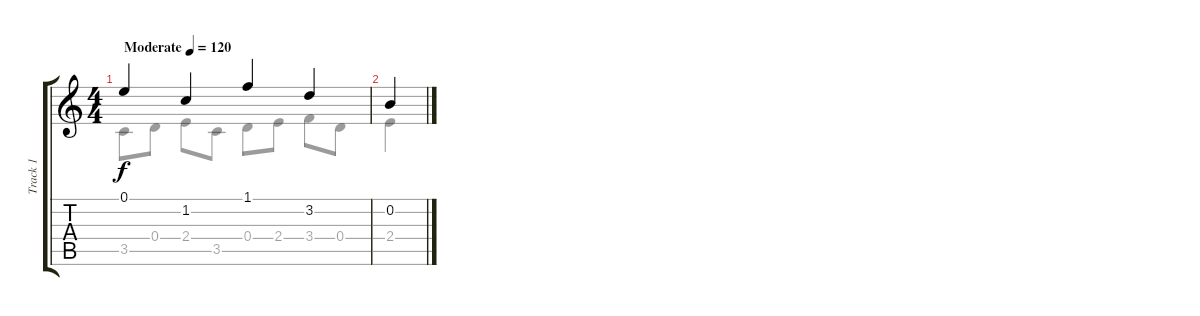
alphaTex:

\track ("Track 1" "Track 1") {instrument acousticguitarsteel}
\staff {score tabs}
\tuning (E4 B3 G3 D3 A2 E2) {hide}
\voice
\ts (4 4)
\tempo (120 "Moderate")
\clef g2
\ks c
0.1.4{dy f instrument acousticguitarsteel} 1.2.4 1.1.4 3.2.4 |
0.2.4
\voice
\clef g2
\ottava regular
\simile none
\ks c
3.5.8{dy f} 0.4.8 2.4.8 3.5.8 0.4.8 2.4.8 3.4.8 0.4.8 |
2.4.4
